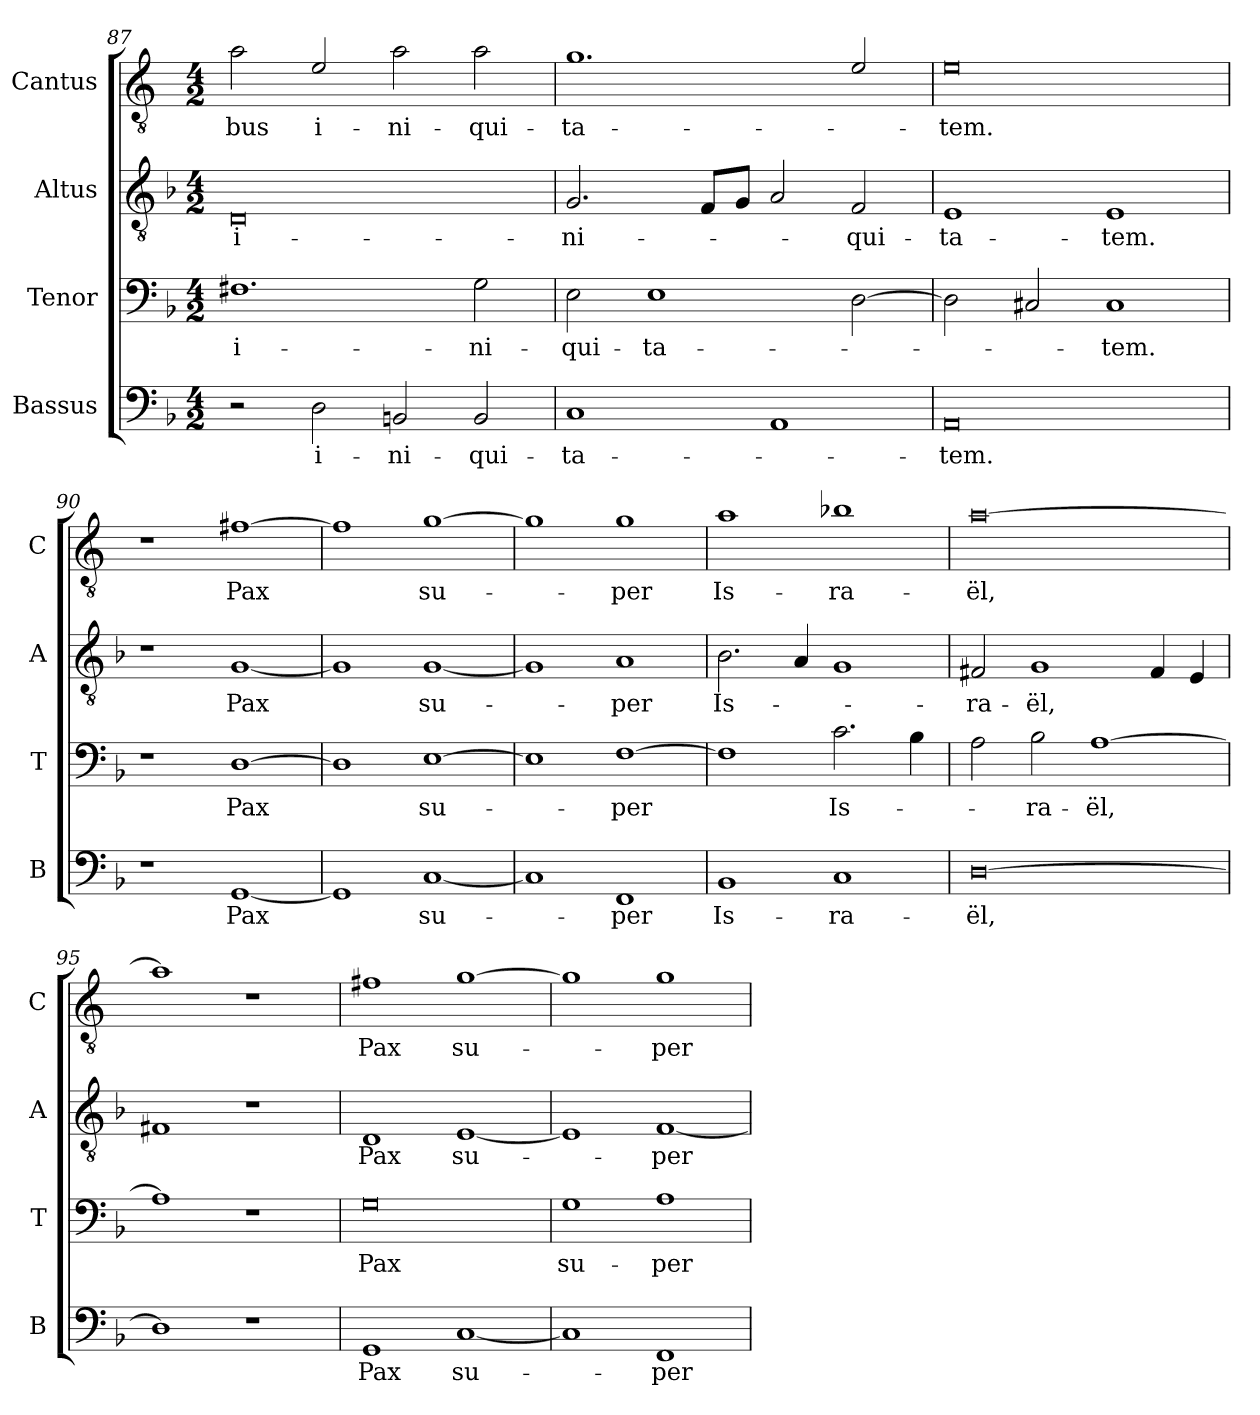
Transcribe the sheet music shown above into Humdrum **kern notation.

**kern	**text	**kern	**text	**kern	**text	**kern	**text
*part4	*part4	*part3	*part3	*part2	*part2	*part1	*part1
*staff4	*staff4	*staff3	*staff3	*staff2	*staff2	*staff1	*staff1
*I"Bassus	*	*I"Tenor	*	*I"Altus	*	*I"Cantus	*
*I'B	*	*I'T	*	*I'A	*	*I'C	*
*clefF4	*	*clefF4	*	*clefGv2	*	*clefGv2	*
*	*	*	*	*	*	*ITrd4c7	*
*k[b-]	*	*k[b-]	*	*k[b-]	*	*k[b-]	*
*F:	*	*F:	*	*F:	*	*F:	*
*M4/2	*	*M4/2	*	*M4/2	*	*M4/2	*
=87	=87	=87	=87	=87	=87	=87	=87
!	!	!	!LO:LY:b	!	!LO:LY:b	!	!LO:LY:b
2r	.	1.F#X	i-	0D	i-	2d\	-bus
!	!LO:LY:b	!	!	!	!	!	!LO:LY:b
2D\	i-	.	.	.	.	2A/	i-
!	!LO:LY:b	!	!	!	!	!	!LO:LY:b
2BBn/	-ni-	.	.	.	.	2d\	-ni-
!	!LO:LY:b	!	!LO:LY:b	!	!	!	!LO:LY:b
2BB/	-qui-	2G\	-ni-	.	.	2d\	-qui-
=88	=88	=88	=88	=88	=88	=88	=88
!	!LO:LY:b	!	!LO:LY:b	!	!LO:LY:b	!	!LO:LY:b
1C	-ta-	2E\	-qui-	2.G/	-ni-	1.c	-ta-
!	!	!	!LO:LY:b	!	!	!	!
.	.	1E	-ta-	.	.	.	.
.	.	.	.	8F/L	.	.	.
.	.	.	.	8G/J	.	.	.
1AA	.	.	.	2A/	.	.	.
!	!	!	!	!	!LO:LY:b	!	!
.	.	[2D\	.	2F/	-qui-	2A/	.
=89	=89	=89	=89	=89	=89	=89	=89
!	!LO:LY:b	!	!	!	!LO:LY:b	!	!LO:LY:b
0AA	-tem.	2D\]	.	1E	-ta-	0A	-tem.
.	.	2C#X/	.	.	.	.	.
!	!	!	!LO:LY:b	!	!LO:LY:b	!	!
.	.	1C#	-tem.	1E	-tem.	.	.
=90	=90	=90	=90	=90	=90	=90	=90
1r	.	1r	.	1r	.	1r	.
!	!LO:LY:b	!	!LO:LY:b	!	!LO:LY:b	!	!LO:LY:b
[1GG	Pax	[1D	Pax	[1G	Pax	[1Bn	Pax
=91	=91	=91	=91	=91	=91	=91	=91
1GG]	.	1D]	.	1G]	.	1B]	.
!	!LO:LY:b	!	!LO:LY:b	!	!LO:LY:b	!	!LO:LY:b
[1C	su-	[1E	su-	[1G	su-	[1c	su-
=92	=92	=92	=92	=92	=92	=92	=92
1C]	.	1E]	.	1G]	.	1c]	.
!	!LO:LY:b	!	!LO:LY:b	!	!LO:LY:b	!	!LO:LY:b
1FF	-per	[1F	-per	1A	-per	1c	-per
!!LO:LB:g=z
=93	=93	=93	=93	=93	=93	=93	=93
!	!LO:LY:b	!	!	!	!LO:LY:b	!	!LO:LY:b
1BB-	Is-	1F]	.	2.B-\	Is-	1d	Is-
.	.	.	.	4A/	.	.	.
!	!LO:LY:b	!	!LO:LY:b	!	!	!	!LO:LY:b
1C	-ra-	2.c\	Is-	1G	.	1e-X	-ra-
.	.	4B-\	.	.	.	.	.
=94	=94	=94	=94	=94	=94	=94	=94
!	!LO:LY:b	!	!	!	!LO:LY:b	!	!LO:LY:b
[0D	-ël,	2A\	.	2F#X/	-ra-	[0d	-ël,
!	!	!	!LO:LY:b	!	!LO:LY:b	!	!
.	.	2B-\	-ra-	1G	-ël,	.	.
!	!	!	!LO:LY:b	!	!	!	!
.	.	[1A	-ël,	.	.	.	.
.	.	.	.	4F#/	.	.	.
.	.	.	.	4E/	.	.	.
=95	=95	=95	=95	=95	=95	=95	=95
1D]	.	1A]	.	1F#X	.	1d]	.
1r	.	1r	.	1r	.	1r	.
=96	=96	=96	=96	=96	=96	=96	=96
!	!LO:LY:b	!	!LO:LY:b	!	!LO:LY:b	!	!LO:LY:b
1GG	Pax	0G	Pax	1D	Pax	1Bn	Pax
!	!LO:LY:b	!	!	!	!LO:LY:b	!	!LO:LY:b
[1C	su-	.	.	[1E	su-	[1c	su-
=97	=97	=97	=97	=97	=97	=97	=97
!	!	!	!LO:LY:b	!	!	!	!
1C]	.	1G	su-	1E]	.	1c]	.
!	!LO:LY:b	!	!LO:LY:b	!	!LO:LY:b	!	!LO:LY:b
1FF	-per	1A	-per	[1F	-per	1c	-per
=	=	=	=	=	=	=	=
*-	*-	*-	*-	*-	*-	*-	*-
